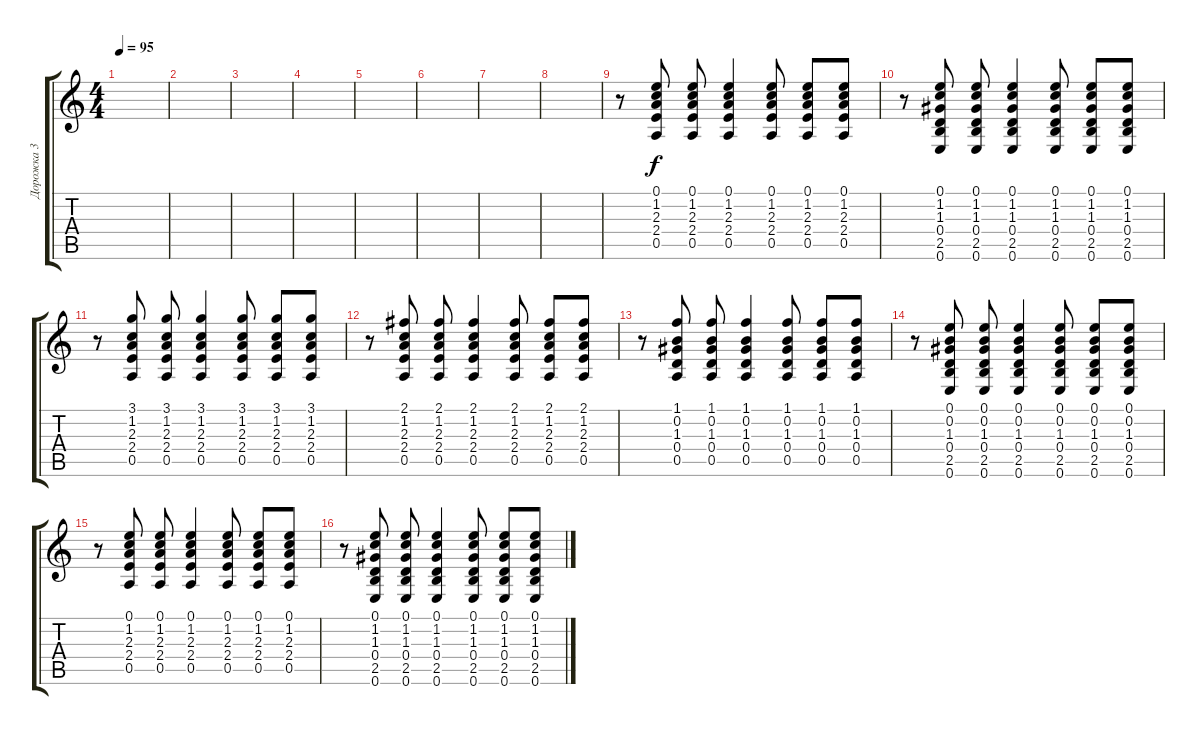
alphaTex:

\track ("Дорожка 3" "Дорожка 3") {instrument acousticguitarsteel}
\staff {score tabs}
\tuning (E4 B3 G3 D3 A2 E2) {hide}
\ts (4 4)
\tempo 95
\clef g2
\ks c
|
|
|
|
|
|
|
|
r.8 (0.1 1.2 2.3 2.4 0.5).8 (0.1 1.2 2.3 2.4 0.5).8 (0.1 1.2 2.3 2.4 0.5).4 (0.1 1.2 2.3 2.4 0.5).8 (0.1 1.2 2.3 2.4 0.5).8 (0.1 1.2 2.3 2.4 0.5).8 |
r.8 (0.1 1.2 1.3 0.4 2.5 0.6).8 (0.1 1.2 1.3 0.4 2.5 0.6).8 (0.1 1.2 1.3 0.4 2.5 0.6).4 (0.1 1.2 1.3 0.4 2.5 0.6).8 (0.1 1.2 1.3 0.4 2.5 0.6).8 (0.1 1.2 1.3 0.4 2.5 0.6).8 |
r.8 (3.1 1.2 2.3 2.4 0.5).8 (3.1 1.2 2.3 2.4 0.5).8 (3.1 1.2 2.3 2.4 0.5).4 (3.1 1.2 2.3 2.4 0.5).8 (3.1 1.2 2.3 2.4 0.5).8 (3.1 1.2 2.3 2.4 0.5).8 |
r.8 (2.1 1.2 2.3 2.4 0.5).8 (2.1 1.2 2.3 2.4 0.5).8 (2.1 1.2 2.3 2.4 0.5).4 (2.1 1.2 2.3 2.4 0.5).8 (2.1 1.2 2.3 2.4 0.5).8 (2.1 1.2 2.3 2.4 0.5).8 |
r.8 (1.1 0.2 1.3 0.4 0.5).8 (1.1 0.2 1.3 0.4 0.5).8 (1.1 0.2 1.3 0.4 0.5).4 (1.1 0.2 1.3 0.4 0.5).8 (1.1 0.2 1.3 0.4 0.5).8 (1.1 0.2 1.3 0.4 0.5).8 |
r.8 (0.1 0.2 1.3 0.4 2.5 0.6).8 (0.1 0.2 1.3 0.4 2.5 0.6).8 (0.1 0.2 1.3 0.4 2.5 0.6).4 (0.1 0.2 1.3 0.4 2.5 0.6).8 (0.1 0.2 1.3 0.4 2.5 0.6).8 (0.1 0.2 1.3 0.4 2.5 0.6).8 |
r.8 (0.1 1.2 2.3 2.4 0.5).8 (0.1 1.2 2.3 2.4 0.5).8 (0.1 1.2 2.3 2.4 0.5).4 (0.1 1.2 2.3 2.4 0.5).8 (0.1 1.2 2.3 2.4 0.5).8 (0.1 1.2 2.3 2.4 0.5).8 |
r.8 (0.1 1.2 1.3 0.4 2.5 0.6).8 (0.1 1.2 1.3 0.4 2.5 0.6).8 (0.1 1.2 1.3 0.4 2.5 0.6).4 (0.1 1.2 1.3 0.4 2.5 0.6).8 (0.1 1.2 1.3 0.4 2.5 0.6).8 (0.1 1.2 1.3 0.4 2.5 0.6).8
